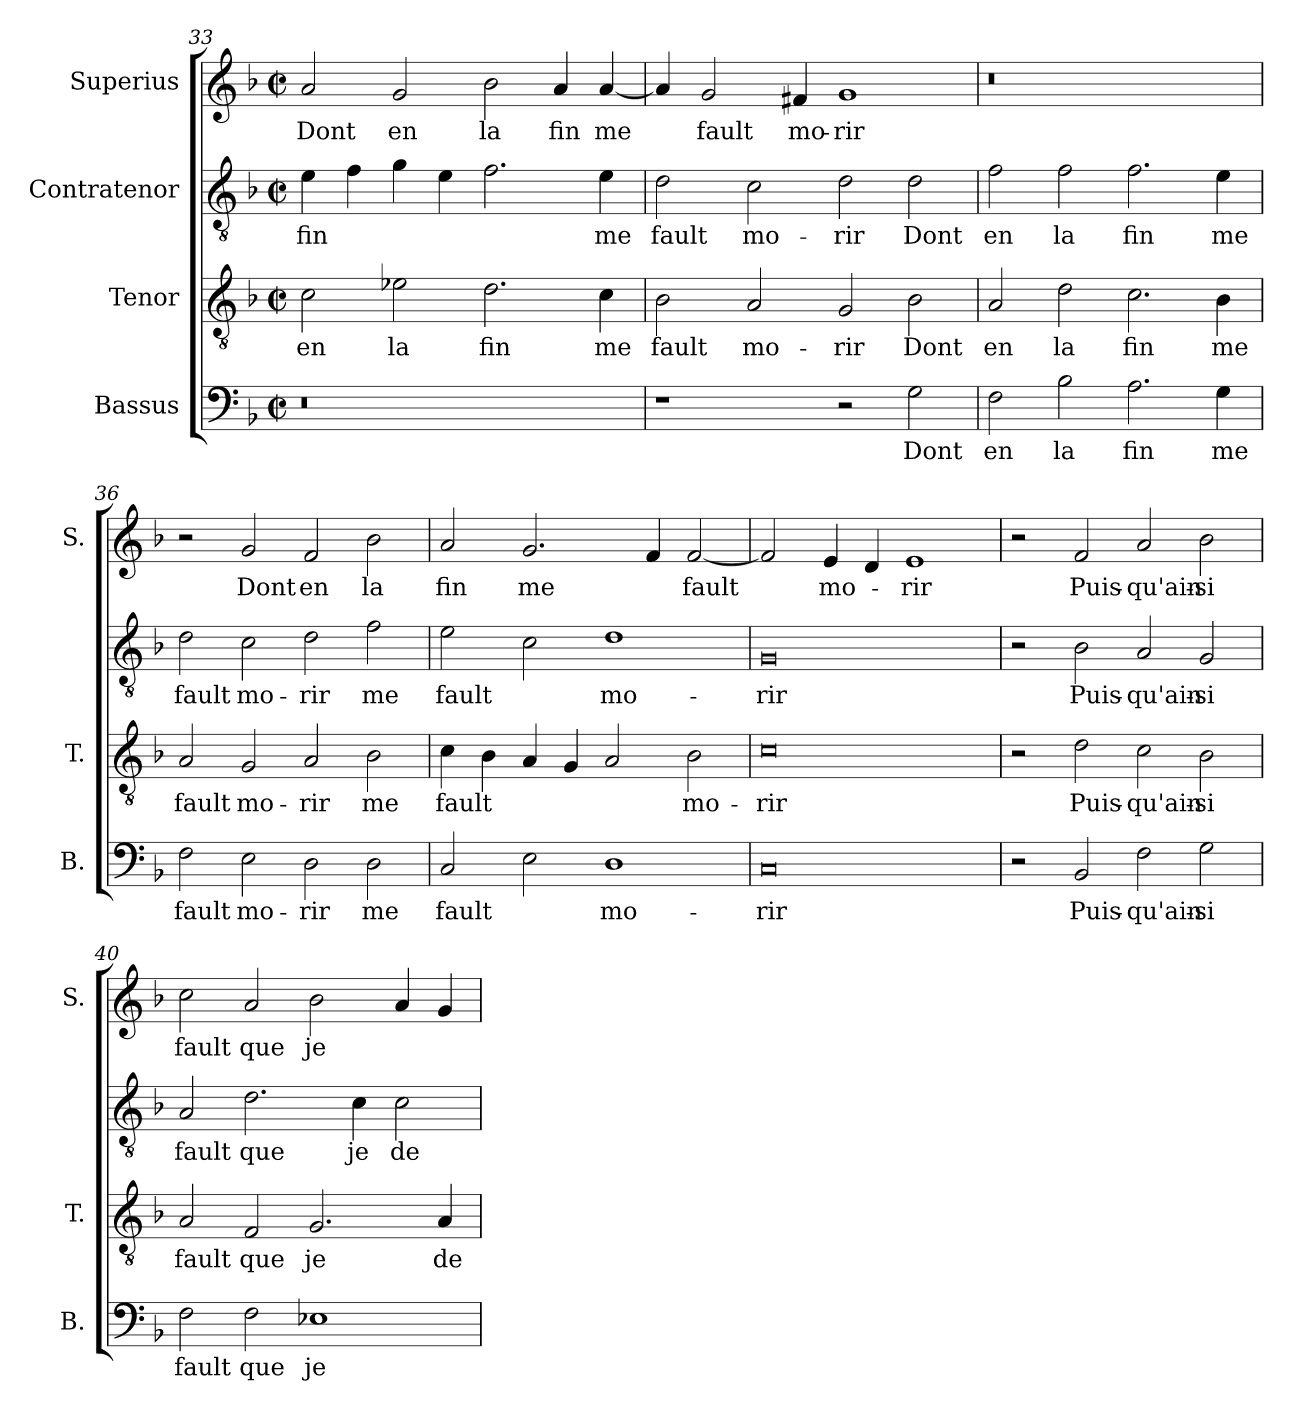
**kern	**text	**kern	**text	**kern	**text	**kern	**text
*part4	*part4	*part3	*part3	*part2	*part2	*part1	*part1
*staff4	*staff4	*staff3	*staff3	*staff2	*staff2	*staff1	*staff1
*I"Bassus	*	*I"Tenor	*	*I"Contratenor	*	*I"Superius	*
*I'B.	*	*I'T.	*	*	*	*I'S.	*
*clefF4	*	*clefGv2	*	*clefGv2	*	*clefG2	*
*k[b-]	*	*k[b-]	*	*k[b-]	*	*k[b-]	*
*F:	*	*F:	*	*F:	*	*F:	*
*M2/2	*	*M2/2	*	*M2/2	*	*M2/2	*
*met(c|)	*	*met(c|)	*	*met(c|)	*	*met(c|)	*
=33	=33	=33	=33	=33	=33	=33	=33
!LO:N:vis=0	!	!	!	!	!	!	!
1r	.	2c\	en	4e\	fin	2a/	Dont
.	.	.	.	4f\	.	.	.
.	.	2e-X\	la	4g\	.	2g/	en
.	.	.	.	4e\	.	.	.
1ryy	.	2.d\	fin	2.f\	.	2b-\	la
.	.	.	.	.	.	4a/	fin
.	.	4c\	me	4e\	me	[4a/	me
!!LO:LB:g=z
=34	=34	=34	=34	=34	=34	=34	=34
1r	.	2B-\	fault	2d\	fault	4a/]	.
.	.	.	.	.	.	2g/	fault
.	.	2A/	mo-	2c\	mo-	.	.
.	.	.	.	.	.	4f#X/	mo-
2r	.	2G/	-rir	2d\	-rir	1g/	-rir
2G\	Dont	2B-\	Dont	2d\	Dont	.	.
=35	=35	=35	=35	=35	=35	=35	=35
!	!	!	!	!	!	!LO:N:vis=0	!
2F\	en	2A/	en	2f\	en	1r	.
2B-\	la	2d\	la	2f\	la	.	.
2.A\	fin	2.c\	fin	2.f\	fin	1ryy	.
4G\	me	4B-\	me	4e\	me	.	.
=36	=36	=36	=36	=36	=36	=36	=36
2F\	fault	2A/	fault	2d\	fault	2r	.
2E\	mo-	2G/	mo-	2c\	mo-	2g/	Dont
2D\	-rir	2A/	-rir	2d\	-rir	2f/	en
2D\	me	2B-\	me	2f\	me	2b-\	la
=37	=37	=37	=37	=37	=37	=37	=37
2C/	fault	4c\	fault	2e\	fault	2a/	fin
.	.	4B-\	.	.	.	.	.
2E\	.	4A/	.	2c\	.	2.g/	me
.	.	4G/	.	.	.	.	.
1D\	mo-	2A/	.	1d\	mo-	.	.
.	.	.	.	.	.	4f/	.
.	.	2B-\	mo-	.	.	[2f/	fault
=38	=38	=38	=38	=38	=38	=38	=38
0C/	-rir	0c\	-rir	0G/	-rir	2f/]	.
.	.	.	.	.	.	4e/	mo-
.	.	.	.	.	.	4d/	.
.	.	.	.	.	.	1e/	-rir
!!LO:LB:g=z
=39	=39	=39	=39	=39	=39	=39	=39
2r	.	2r	.	2r	.	2r	.
2BB-/	Puis-	2d\	Puis-	2B-\	Puis-	2f/	Puis-
2F\	-qu'ain-	2c\	-qu'ain-	2A/	-qu'ain-	2a/	-qu'ain-
2G\	-si	2B-\	-si	2G/	-si	2b-\	-si
=40	=40	=40	=40	=40	=40	=40	=40
2F\	fault	2A/	fault	2A/	fault	2cc\	fault
2F\	que	2F/	que	2.d\	que	2a/	que
1E-X\	je	2.G/	je	.	.	2b-\	je
.	.	.	.	4c\	je	.	.
.	.	.	.	2c\	de-	4a/	.
.	.	4A/	de-	.	.	4g/	.
=	=	=	=	=	=	=	=
*-	*-	*-	*-	*-	*-	*-	*-
